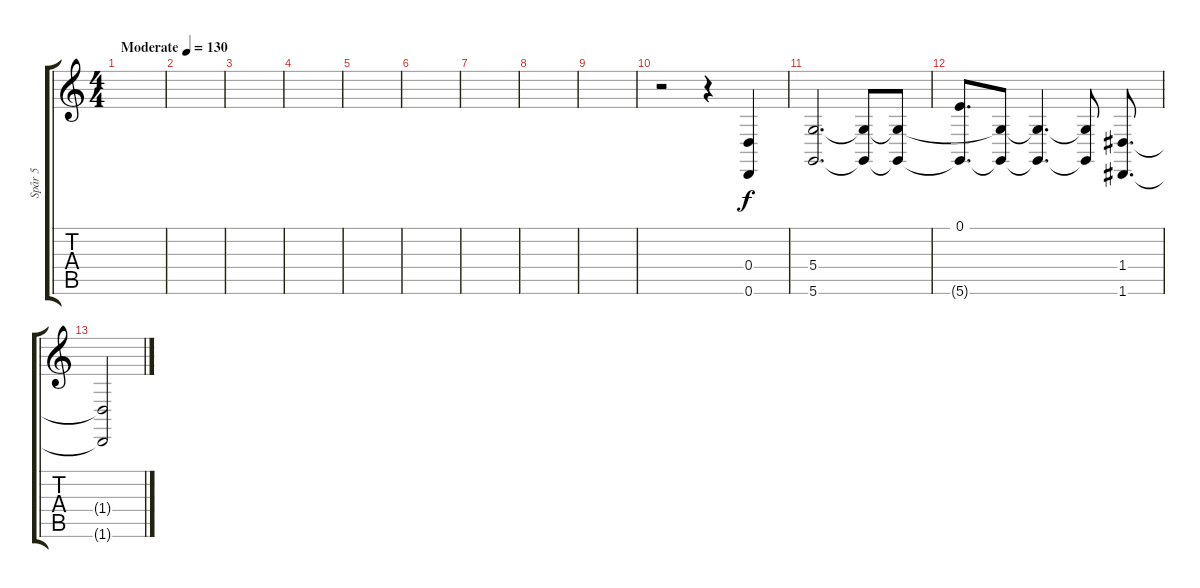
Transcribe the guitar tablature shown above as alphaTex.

\track ("Spår 5" "Spår 5") {instrument stringensemble1}
\staff {score tabs}
\tuning (E4 B3 G3 D3 A2 D2) {hide}
\ts (4 4)
\tempo (130 "Moderate")
\clef g2
\ks c
|
|
|
|
|
|
|
|
|
r.2 r.4 (0.4 0.6).4 |
(5.4 5.6).2{d} (5.4{t} 5.6{t}).8 (5.4{t} 5.6{t}).8 |
(0.1 5.6{t}).8{d} (5.4{t} 5.6{t}).8 (5.4{t} 5.6{t}).4{d} (5.4{t} 5.6{t}).8 (1.4 1.6).8{d} |
(1.4{t} 1.6{t}).2{dy f}
